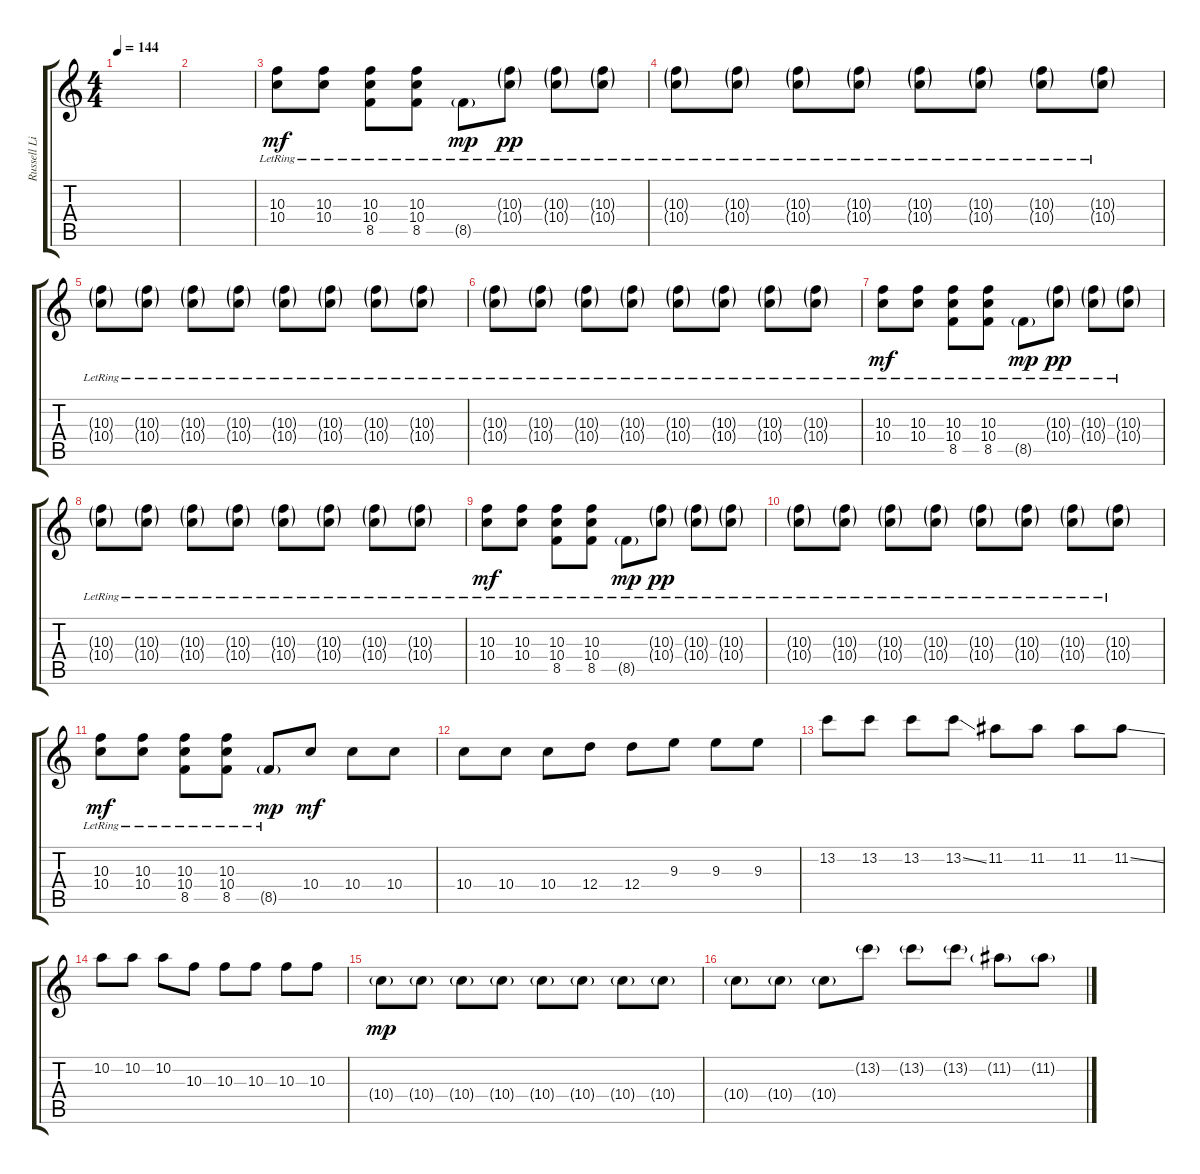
\track ("Russell Lissack" "Russell Li") {instrument electricguitarclean}
\staff {score tabs}
\tuning (E4 B3 G3 D3 A2 E2) {hide}
\ts (4 4)
\tempo 144
\clef g2
\ks c
|
|
(10.3{lr} 10.4{lr}).8{dy mf} (10.3{lr} 10.4{lr}).8 (10.3{lr} 10.4{lr} 8.5{lr}).8 (10.3{lr} 10.4{lr} 8.5{lr}).8 8.5{g lr}.8{dy mp} (10.3{g lr} 10.4{g lr}).8{dy pp} (10.3{g lr} 10.4{g lr}).8 (10.3{g lr} 10.4{g lr}).8 |
(10.3{g lr} 10.4{g lr}).8 (10.3{g lr} 10.4{g lr}).8 (10.3{g lr} 10.4{g lr}).8 (10.3{g lr} 10.4{g lr}).8 (10.3{g lr} 10.4{g lr}).8 (10.3{g lr} 10.4{g lr}).8 (10.3{g lr} 10.4{g lr}).8 (10.3{g lr} 10.4{g lr}).8 |
(10.3{g lr} 10.4{g lr}).8 (10.3{g lr} 10.4{g lr}).8 (10.3{g lr} 10.4{g lr}).8 (10.3{g lr} 10.4{g lr}).8 (10.3{g lr} 10.4{g lr}).8 (10.3{g lr} 10.4{g lr}).8 (10.3{g lr} 10.4{g lr}).8 (10.3{g lr} 10.4{g lr}).8 |
(10.3{g lr} 10.4{g lr}).8 (10.3{g lr} 10.4{g lr}).8 (10.3{g lr} 10.4{g lr}).8 (10.3{g lr} 10.4{g lr}).8 (10.3{g lr} 10.4{g lr}).8 (10.3{g lr} 10.4{g lr}).8 (10.3{g lr} 10.4{g lr}).8 (10.3{g lr} 10.4{g lr}).8 |
(10.3{lr} 10.4{lr}).8{dy mf} (10.3{lr} 10.4{lr}).8 (10.3{lr} 10.4{lr} 8.5{lr}).8 (10.3{lr} 10.4{lr} 8.5{lr}).8 8.5{g lr}.8{dy mp} (10.3{g lr} 10.4{g lr}).8{dy pp} (10.3{g lr} 10.4{g lr}).8 (10.3{g lr} 10.4{g lr}).8 |
(10.3{g lr} 10.4{g lr}).8 (10.3{g lr} 10.4{g lr}).8 (10.3{g lr} 10.4{g lr}).8 (10.3{g lr} 10.4{g lr}).8 (10.3{g lr} 10.4{g lr}).8 (10.3{g lr} 10.4{g lr}).8 (10.3{g lr} 10.4{g lr}).8 (10.3{g lr} 10.4{g lr}).8 |
(10.3{lr} 10.4{lr}).8{dy mf} (10.3{lr} 10.4{lr}).8 (10.3{lr} 10.4{lr} 8.5{lr}).8 (10.3{lr} 10.4{lr} 8.5{lr}).8 8.5{g lr}.8{dy mp} (10.3{g lr} 10.4{g lr}).8{dy pp} (10.3{g lr} 10.4{g lr}).8 (10.3{g lr} 10.4{g lr}).8 |
(10.3{g lr} 10.4{g lr}).8 (10.3{g lr} 10.4{g lr}).8 (10.3{g lr} 10.4{g lr}).8 (10.3{g lr} 10.4{g lr}).8 (10.3{g lr} 10.4{g lr}).8 (10.3{g lr} 10.4{g lr}).8 (10.3{g lr} 10.4{g lr}).8 (10.3{g lr} 10.4{g lr}).8 |
(10.3{lr} 10.4{lr}).8{dy mf} (10.3{lr} 10.4{lr}).8 (10.3{lr} 10.4{lr} 8.5{lr}).8 (10.3{lr} 10.4{lr} 8.5{lr}).8 8.5{g lr}.8{dy mp} 10.4.8{dy mf} 10.4.8 10.4.8 |
10.4.8 10.4.8 10.4.8 12.4.8 12.4.8 9.3.8 9.3.8 9.3.8 |
13.2.8 13.2.8 13.2.8 13.2{ss}.8 11.2.8 11.2.8 11.2.8 11.2{ss}.8 |
10.2.8 10.2.8 10.2.8 10.3.8 10.3.8 10.3.8 10.3.8 10.3.8 |
10.4{g}.8{dy mp} 10.4{g}.8 10.4{g}.8 10.4{g}.8 10.4{g}.8 10.4{g}.8 10.4{g}.8 10.4{g}.8 |
10.4{g}.8 10.4{g}.8 10.4{g}.8 13.2{g}.8 13.2{g}.8 13.2{g}.8 11.2{g}.8 11.2{g}.8
